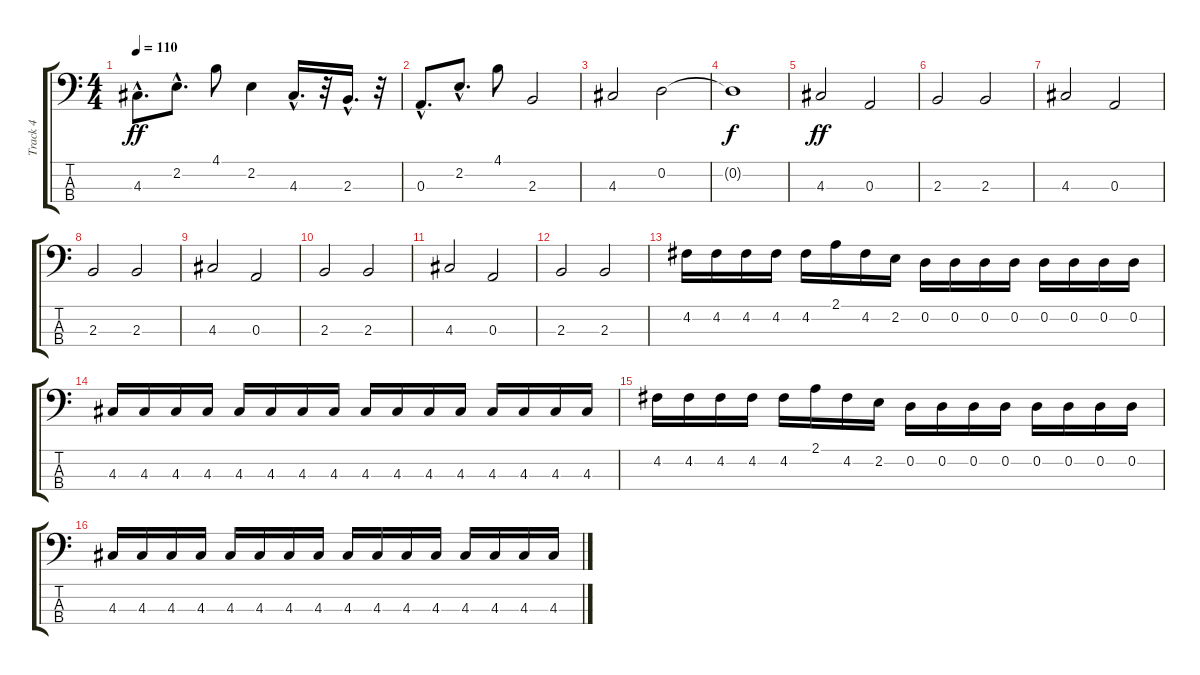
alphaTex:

\track ("Track 4" "Track 4") {instrument electricbassfinger}
\staff {score tabs}
\tuning (G2 D2 A1 E1) {hide}
\ts (4 4)
\tempo 110
\clef f4
\ks c
4.3{hac}.8{d dy ff} 2.2{hac}.8{d} 4.1.8 2.2.4 4.3{hac}.16{d} r.32 2.3{hac}.16{d} r.32 |
0.3{hac}.8{d} 2.2{hac}.8{d} 4.1.8 2.3.2 |
4.3.2 0.2.2 |
0.2{t}.1{dy f} |
4.3.2{dy ff} 0.3.2 |
2.3.2 2.3.2 |
4.3.2 0.3.2 |
2.3.2 2.3.2 |
4.3.2 0.3.2 |
2.3.2 2.3.2 |
4.3.2 0.3.2 |
2.3.2 2.3.2 |
4.2.16 4.2.16 4.2.16 4.2.16 4.2.16 2.1.16 4.2.16 2.2.16 0.2.16 0.2.16 0.2.16 0.2.16 0.2.16 0.2.16 0.2.16 0.2.16 |
4.3.16 4.3.16 4.3.16 4.3.16 4.3.16 4.3.16 4.3.16 4.3.16 4.3.16 4.3.16 4.3.16 4.3.16 4.3.16 4.3.16 4.3.16 4.3.16 |
4.2.16 4.2.16 4.2.16 4.2.16 4.2.16 2.1.16 4.2.16 2.2.16 0.2.16 0.2.16 0.2.16 0.2.16 0.2.16 0.2.16 0.2.16 0.2.16 |
4.3.16 4.3.16 4.3.16 4.3.16 4.3.16 4.3.16 4.3.16 4.3.16 4.3.16 4.3.16 4.3.16 4.3.16 4.3.16 4.3.16 4.3.16 4.3.16
